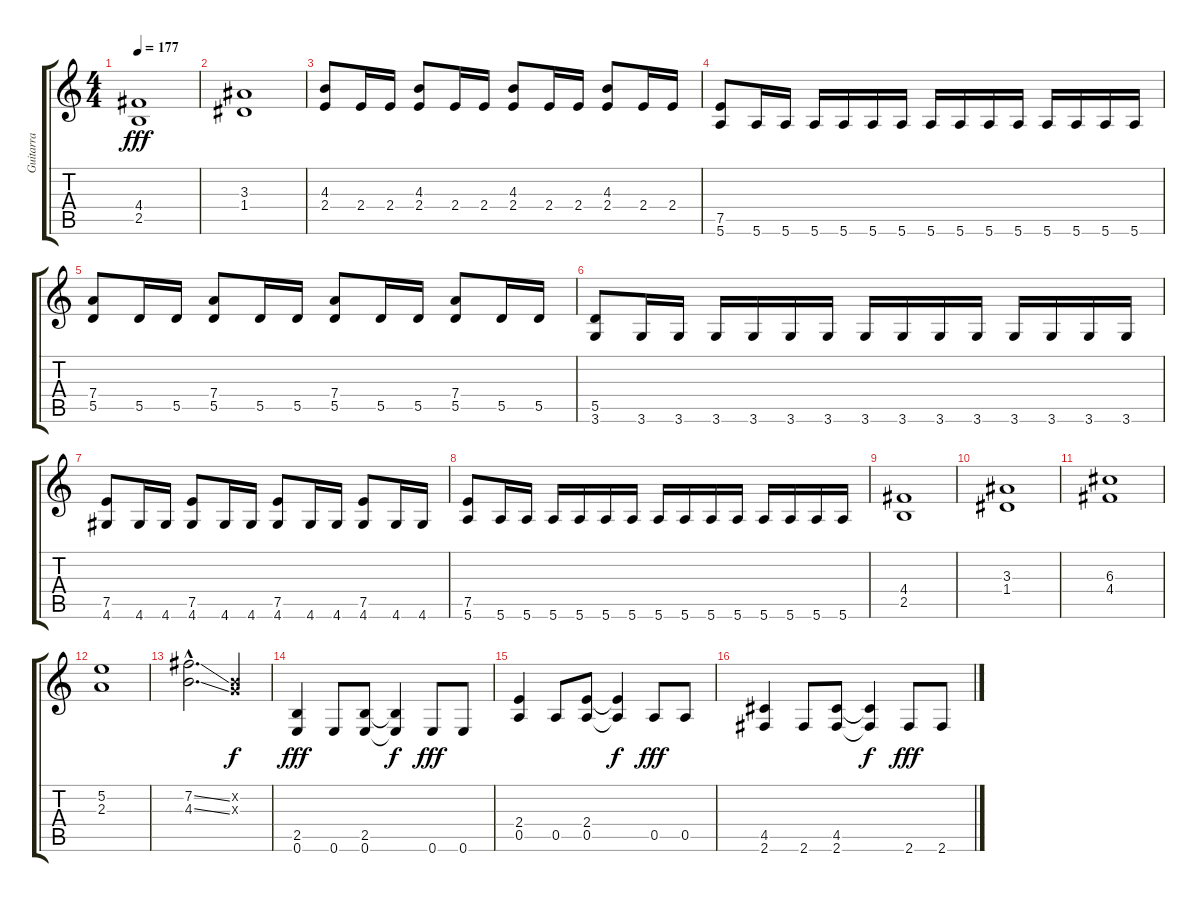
\track ("Guitarra" "Guitarra") {instrument distortionguitar}
\staff {score tabs}
\tuning (E4 B3 G3 D3 A2 E2) {hide}
\ts (4 4)
\tempo 177
\clef g2
\ks c
(4.4 2.5).1{dy fff} |
(3.3 1.4).1 |
(4.3 2.4).8 2.4.16 2.4.16 (4.3 2.4).8 2.4.16 2.4.16 (4.3 2.4).8 2.4.16 2.4.16 (4.3 2.4).8 2.4.16 2.4.16 |
(7.5 5.6).8 5.6.16 5.6.16 5.6.16 5.6.16 5.6.16 5.6.16 5.6.16 5.6.16 5.6.16 5.6.16 5.6.16 5.6.16 5.6.16 5.6.16 |
(7.4 5.5).8 5.5.16 5.5.16 (7.4 5.5).8 5.5.16 5.5.16 (7.4 5.5).8 5.5.16 5.5.16 (7.4 5.5).8 5.5.16 5.5.16 |
(5.5 3.6).8 3.6.16 3.6.16 3.6.16 3.6.16 3.6.16 3.6.16 3.6.16 3.6.16 3.6.16 3.6.16 3.6.16 3.6.16 3.6.16 3.6.16 |
(7.5 4.6).8 4.6.16 4.6.16 (7.5 4.6).8 4.6.16 4.6.16 (7.5 4.6).8 4.6.16 4.6.16 (7.5 4.6).8 4.6.16 4.6.16 |
(7.5 5.6).8 5.6.16 5.6.16 5.6.16 5.6.16 5.6.16 5.6.16 5.6.16 5.6.16 5.6.16 5.6.16 5.6.16 5.6.16 5.6.16 5.6.16 |
(4.4 2.5).1 |
(3.3 1.4).1 |
(6.3 4.4).1 |
(5.2 2.3).1 |
(7.2{ss hac} 4.3{ss hac}).2{d} (0.2{x} 0.3{x}).4{dy f} |
(2.5 0.6).4{dy fff} 0.6.8 (2.5 0.6).8 (2.5{t} 0.6{t}).4{dy f} 0.6.8{dy fff} 0.6.8 |
(2.4 0.5).4 0.5.8 (2.4 0.5).8 (2.4{t} 0.5{t}).4{dy f} 0.5.8{dy fff} 0.5.8 |
(4.5 2.6).4 2.6.8 (4.5 2.6).8 (4.5{t} 2.6{t}).4{dy f} 2.6.8{dy fff} 2.6.8
